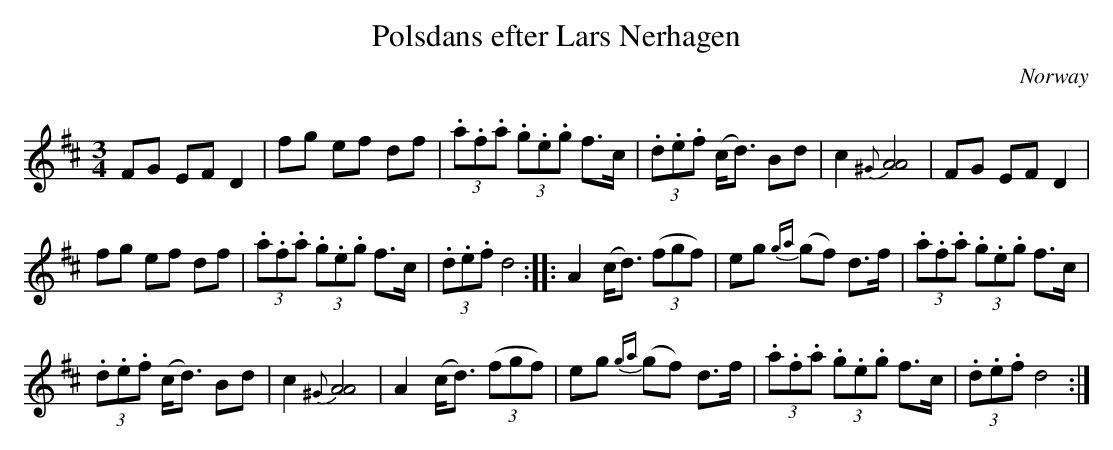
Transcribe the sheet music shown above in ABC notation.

X:1
T:Polsdans efter Lars Nerhagen
Q:160
M:3/4
L:1/8
O:Norway
K:D
FG EF D2 | fg ef df | \
(3.a.f.a (3.g.e.g f>c | (3.d.e.f (c<d) Bd |\
c2 {^G}[A4A4] | FG EF D2 |
fg ef df | (3.a.f.a (3.g.e.g f>c | (3.d.e.f d4 ::\
A2 (c<d) ((3fgf) | eg {ga}(gf) d>f | \
(3.a.f.a (3.g.e.g f>c |
(3.d.e.f (c<d) Bd | c2 {^G}[A4A4] | \
A2 (c<d) ((3fgf) | eg {ga}(gf) d>f | \
(3.a.f.a (3.g.e.g f>c | (3.d.e.f d4 :|
